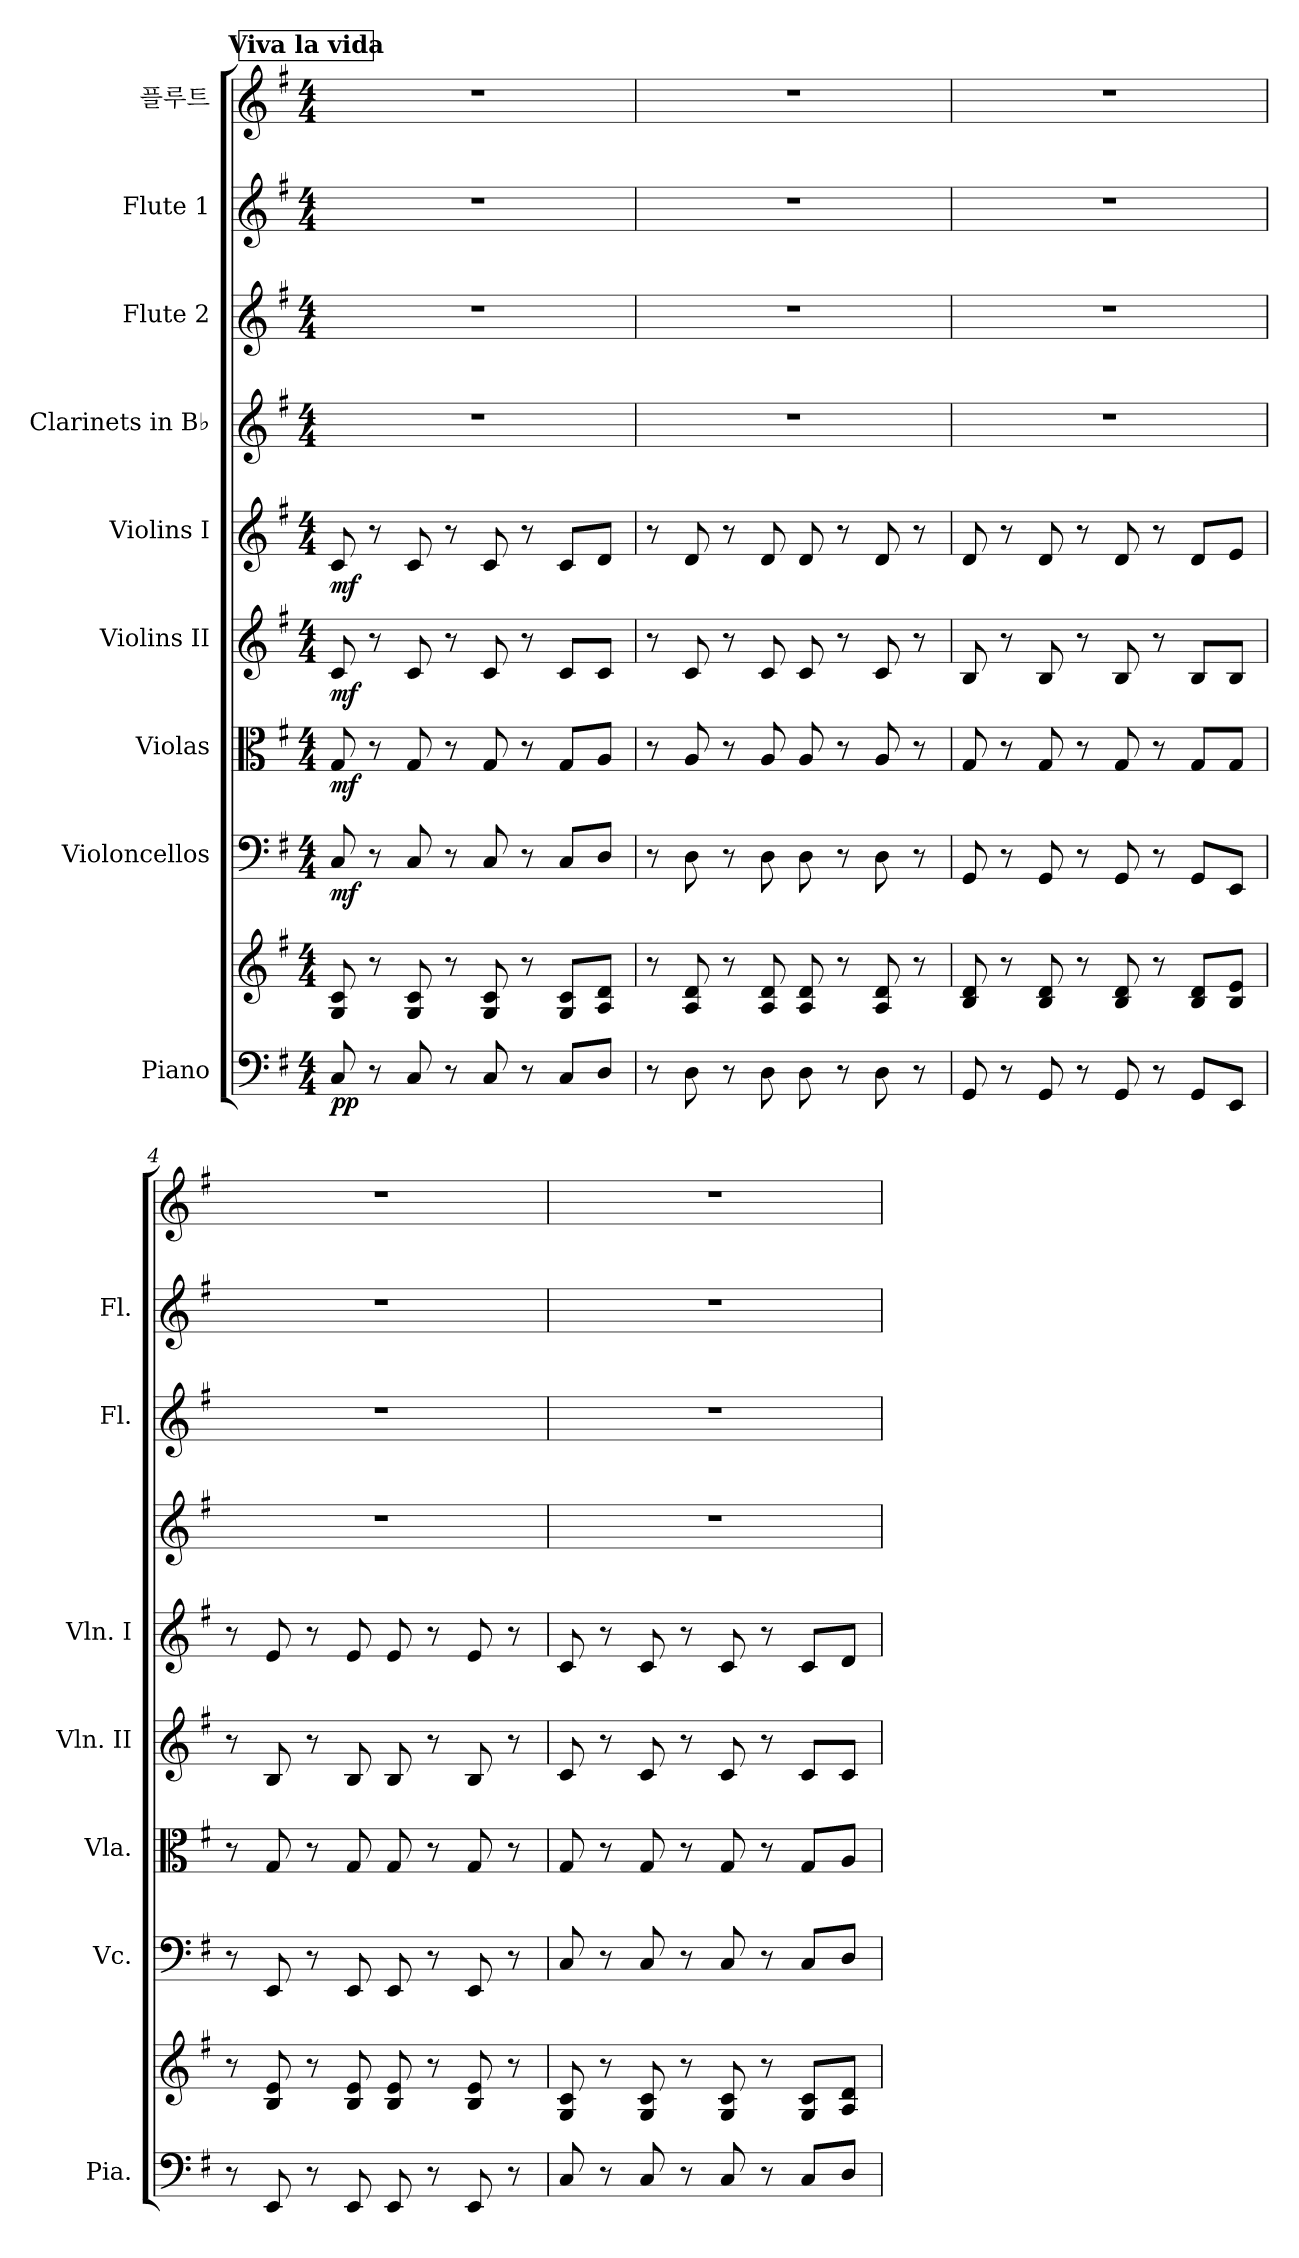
**kern	**kern	**dynam	**kern	**dynam	**kern	**dynam	**kern	**dynam	**kern	**dynam	**kern	**kern	**kern	**kern
*part9	*part9	*part9	*part8	*part8	*part7	*part7	*part6	*part6	*part5	*part5	*part4	*part3	*part2	*part1
*staff10	*staff9	*staff9/10	*staff8	*staff8	*staff7	*staff7	*staff6	*staff6	*staff5	*staff5	*staff4	*staff3	*staff2	*staff1
*I"Piano	*	*	*I"Violoncellos	*	*I"Violas	*	*I"Violins II	*	*I"Violins I	*	*I"Clarinets in B♭	*I"Flute 2	*I"Flute 1	*I"플루트
*I'Pia.	*	*	*I'Vc.	*	*I'Vla.	*	*I'Vln. II	*	*I'Vln. I	*	*	*I'Fl.	*I'Fl.	*
*clefF4	*clefG2	*	*clefF4	*	*clefC3	*	*clefG2	*	*clefG2	*	*clefG2	*clefG2	*clefG2	*clefG2
*	*	*	*	*	*	*	*	*	*	*	*ITrd1c2	*	*	*
*k[f#]	*k[f#]	*	*k[f#]	*	*k[f#]	*	*k[f#]	*	*k[f#]	*	*k[b-]	*k[f#]	*k[f#]	*k[f#]
*M4/4	*M4/4	*	*M4/4	*	*M4/4	*	*M4/4	*	*M4/4	*	*M4/4	*M4/4	*M4/4	*M4/4
*MM135	*MM135	*	*MM135	*	*MM135	*	*MM135	*	*MM135	*	*MM135	*MM135	*MM135	*MM135
!!LO:REH:place=s1:a:B:fs=12:t=Viva la vida
=1	=1	=1	=1	=1	=1	=1	=1	=1	=1	=1	=1	=1	=1	=1
!	!	!LO:DY:b=2	!	!	!	!	!	!	!	!	!	!	!	!
!	!	!LO:DY:n=1:b	!	!LO:DY:b	!	!LO:DY:b	!	!LO:DY:b	!	!LO:DY:b	!	!	!	!
8C/	8G/ 8c/	p p	8C/	mf	8G/	mf	8c/	mf	8c/	mf	1r	1r	1r	1r
8r	8r	.	8r	.	8r	.	8r	.	8r	.	.	.	.	.
8C/	8G/ 8c/	.	8C/	.	8G/	.	8c/	.	8c/	.	.	.	.	.
8r	8r	.	8r	.	8r	.	8r	.	8r	.	.	.	.	.
8C/	8G/ 8c/	.	8C/	.	8G/	.	8c/	.	8c/	.	.	.	.	.
8r	8r	.	8r	.	8r	.	8r	.	8r	.	.	.	.	.
8C/L	8G/ 8c/L	.	8C/L	.	8G/L	.	8c/L	.	8c/L	.	.	.	.	.
8D/J	8A/ 8d/J	.	8D/J	.	8A/J	.	8c/J	.	8d/J	.	.	.	.	.
=2	=2	=2	=2	=2	=2	=2	=2	=2	=2	=2	=2	=2	=2	=2
8r	8r	.	8r	.	8r	.	8r	.	8r	.	1r	1r	1r	1r
8D\	8A/ 8d/	.	8D\	.	8A/	.	8c/	.	8d/	.	.	.	.	.
8r	8r	.	8r	.	8r	.	8r	.	8r	.	.	.	.	.
8D\	8A/ 8d/	.	8D\	.	8A/	.	8c/	.	8d/	.	.	.	.	.
8D\	8A/ 8d/	.	8D\	.	8A/	.	8c/	.	8d/	.	.	.	.	.
8r	8r	.	8r	.	8r	.	8r	.	8r	.	.	.	.	.
8D\	8A/ 8d/	.	8D\	.	8A/	.	8c/	.	8d/	.	.	.	.	.
8r	8r	.	8r	.	8r	.	8r	.	8r	.	.	.	.	.
=3	=3	=3	=3	=3	=3	=3	=3	=3	=3	=3	=3	=3	=3	=3
8GG/	8B/ 8d/	.	8GG/	.	8G/	.	8B/	.	8d/	.	1r	1r	1r	1r
8r	8r	.	8r	.	8r	.	8r	.	8r	.	.	.	.	.
8GG/	8B/ 8d/	.	8GG/	.	8G/	.	8B/	.	8d/	.	.	.	.	.
8r	8r	.	8r	.	8r	.	8r	.	8r	.	.	.	.	.
8GG/	8B/ 8d/	.	8GG/	.	8G/	.	8B/	.	8d/	.	.	.	.	.
8r	8r	.	8r	.	8r	.	8r	.	8r	.	.	.	.	.
8GG/L	8B/ 8d/L	.	8GG/L	.	8G/L	.	8B/L	.	8d/L	.	.	.	.	.
8EE/J	8B/ 8e/J	.	8EE/J	.	8G/J	.	8B/J	.	8e/J	.	.	.	.	.
=4	=4	=4	=4	=4	=4	=4	=4	=4	=4	=4	=4	=4	=4	=4
8r	8r	.	8r	.	8r	.	8r	.	8r	.	1r	1r	1r	1r
8EE/	8B/ 8e/	.	8EE/	.	8G/	.	8B/	.	8e/	.	.	.	.	.
8r	8r	.	8r	.	8r	.	8r	.	8r	.	.	.	.	.
8EE/	8B/ 8e/	.	8EE/	.	8G/	.	8B/	.	8e/	.	.	.	.	.
8EE/	8B/ 8e/	.	8EE/	.	8G/	.	8B/	.	8e/	.	.	.	.	.
8r	8r	.	8r	.	8r	.	8r	.	8r	.	.	.	.	.
8EE/	8B/ 8e/	.	8EE/	.	8G/	.	8B/	.	8e/	.	.	.	.	.
8r	8r	.	8r	.	8r	.	8r	.	8r	.	.	.	.	.
=5	=5	=5	=5	=5	=5	=5	=5	=5	=5	=5	=5	=5	=5	=5
8C/	8G/ 8c/	.	8C/	.	8G/	.	8c/	.	8c/	.	1r	1r	1r	1r
8r	8r	.	8r	.	8r	.	8r	.	8r	.	.	.	.	.
8C/	8G/ 8c/	.	8C/	.	8G/	.	8c/	.	8c/	.	.	.	.	.
8r	8r	.	8r	.	8r	.	8r	.	8r	.	.	.	.	.
8C/	8G/ 8c/	.	8C/	.	8G/	.	8c/	.	8c/	.	.	.	.	.
8r	8r	.	8r	.	8r	.	8r	.	8r	.	.	.	.	.
8C/L	8G/ 8c/L	.	8C/L	.	8G/L	.	8c/L	.	8c/L	.	.	.	.	.
8D/J	8A/ 8d/J	.	8D/J	.	8A/J	.	8c/J	.	8d/J	.	.	.	.	.
=	=	=	=	=	=	=	=	=	=	=	=	=	=	=
*-	*-	*-	*-	*-	*-	*-	*-	*-	*-	*-	*-	*-	*-	*-
